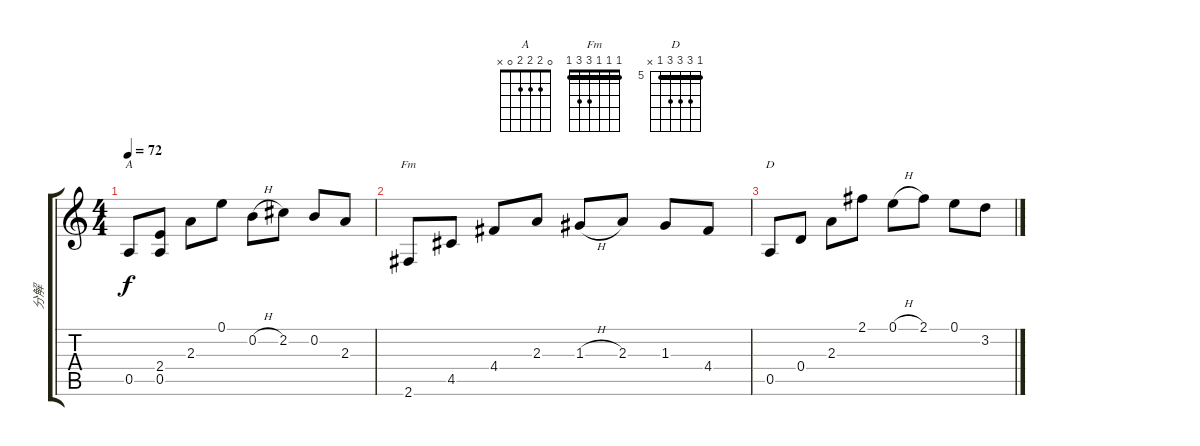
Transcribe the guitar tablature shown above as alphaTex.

\track ("分解" "分解") {instrument acousticguitarsteel}
\staff {score tabs}
\tuning (E4 B3 G3 D3 A2 E2) {hide}
\chord ("A" 0 2 2 2 0 x)
\chord ("Fm" 1 1 1 3 3 1) {barre 1}
\chord ("D" 5 7 7 7 5 x) {firstfret 5 barre 5}
\ts (4 4)
\tempo 72
\clef g2
\ks c
0.5.8{ch "A" dy f} (2.4 0.5).8 2.3.8 0.1.8 0.2{h}.8 2.2.8 0.2.8 2.3.8 |
2.6.8{ch "Fm"} 4.5.8 4.4.8 2.3.8 1.3{h}.8 2.3.8 1.3.8 4.4.8 |
0.5.8{ch "D"} 0.4.8 2.3.8 2.1.8 0.1{h}.8 2.1.8 0.1.8 3.2.8
